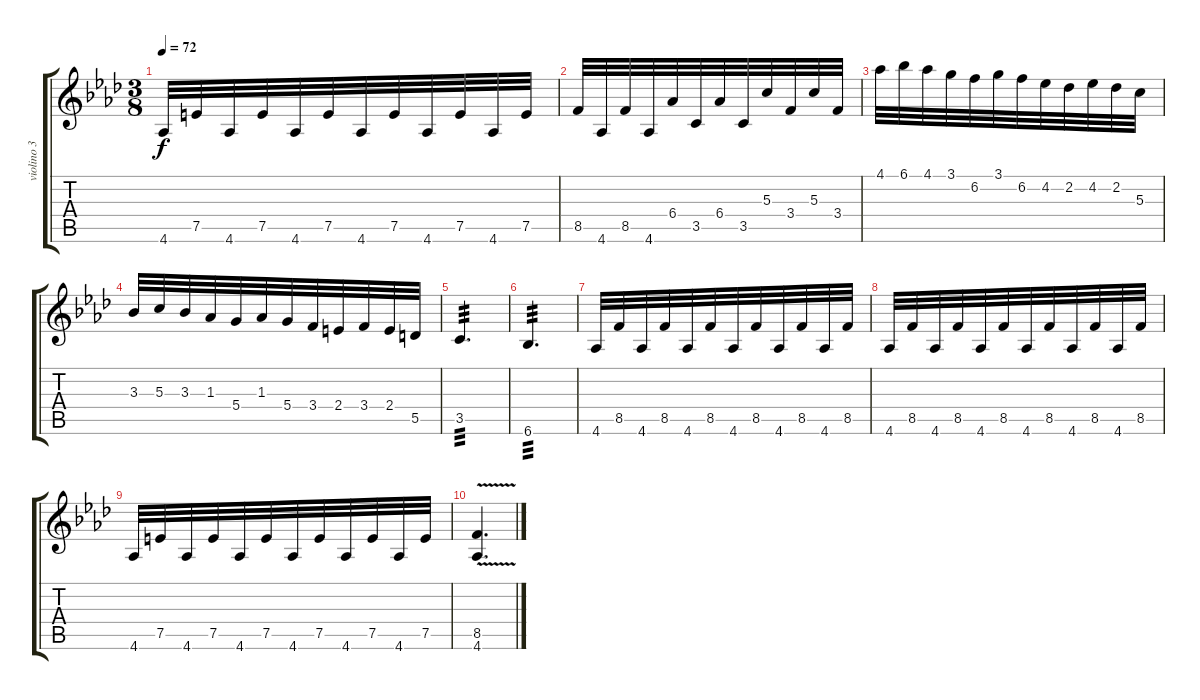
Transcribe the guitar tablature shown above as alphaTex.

\track ("violino 3" "violino 3") {instrument overdrivenguitar}
\staff {score tabs}
\tuning (E4 B3 G3 D3 A2 E2) {hide}
\ts (3 8)
\tempo 72
\clef g2
\ks fminor
4.6.32{dy f} 7.5.32 4.6.32 7.5.32 4.6.32 7.5.32 4.6.32 7.5.32 4.6.32 7.5.32 4.6.32 7.5.32 |
8.5.32 4.6.32 8.5.32 4.6.32 6.4.32 3.5.32 6.4.32 3.5.32 5.3.32 3.4.32 5.3.32 3.4.32 |
4.1.32 6.1.32 4.1.32 3.1.32 6.2.32 3.1.32 6.2.32 4.2.32 2.2.32 4.2.32 2.2.32 5.3.32 |
3.3.32 5.3.32 3.3.32 1.3.32 5.4.32 1.3.32 5.4.32 3.4.32 2.4.32 3.4.32 2.4.32 5.5.32 |
3.5.4{d tp 3} |
6.6.4{d tp 3} |
4.6.32 8.5.32 4.6.32 8.5.32 4.6.32 8.5.32 4.6.32 8.5.32 4.6.32 8.5.32 4.6.32 8.5.32 |
4.6.32 8.5.32 4.6.32 8.5.32 4.6.32 8.5.32 4.6.32 8.5.32 4.6.32 8.5.32 4.6.32 8.5.32 |
4.6.32 7.5.32 4.6.32 7.5.32 4.6.32 7.5.32 4.6.32 7.5.32 4.6.32 7.5.32 4.6.32 7.5.32 |
(8.5{v} 4.6).4{d}
